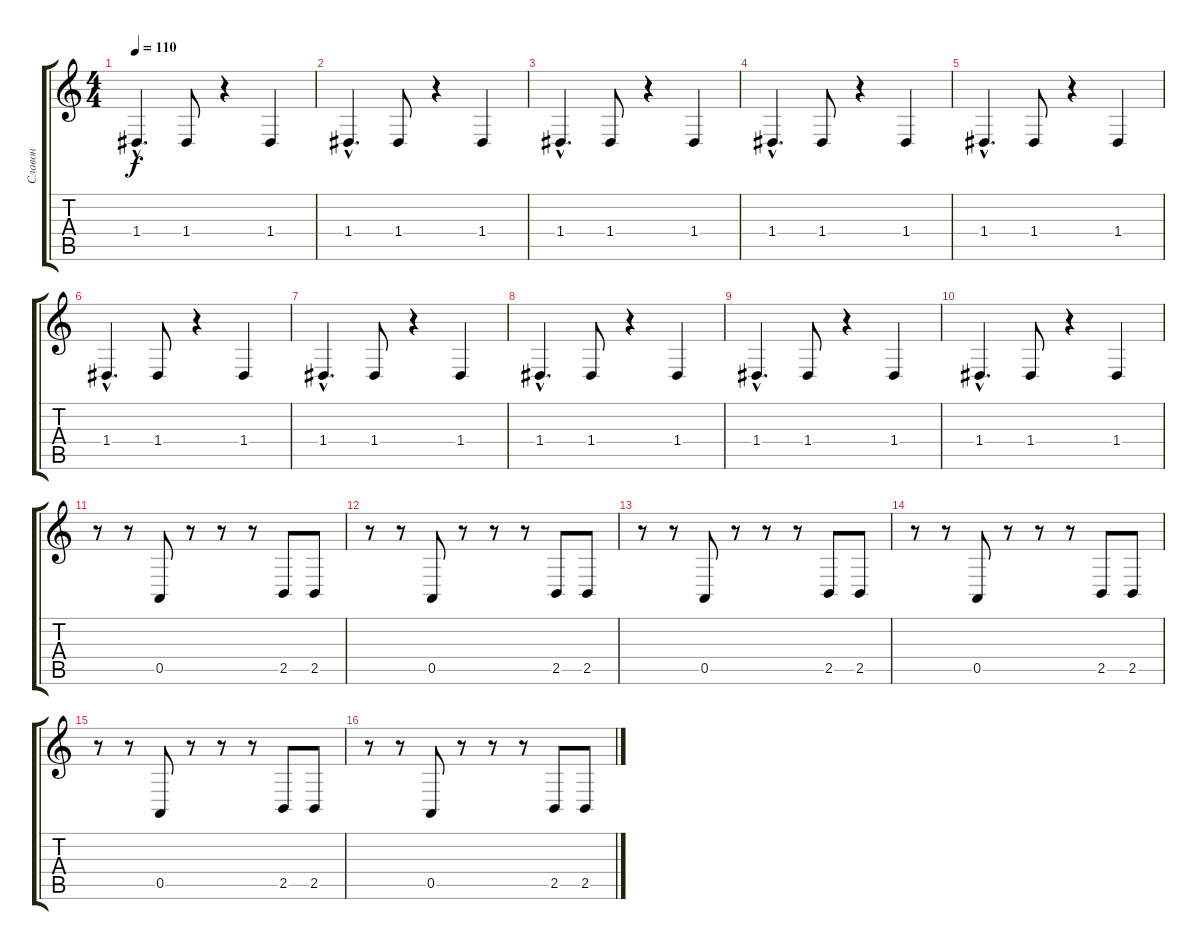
\track ("Славон" "Славон") {instrument acousticgrandpiano}
\staff {score tabs}
\tuning (E4 B3 G3 D3 A2 E2) {hide}
\ts (4 4)
\tempo 110
\clef g2
\ks c
1.4{hac}.4{d dy f} 1.4.8 r.4 1.4.4 |
1.4{hac}.4{d} 1.4.8 r.4 1.4.4 |
1.4{hac}.4{d} 1.4.8 r.4 1.4.4 |
1.4{hac}.4{d} 1.4.8 r.4 1.4.4 |
1.4{hac}.4{d} 1.4.8 r.4 1.4.4 |
1.4{hac}.4{d} 1.4.8 r.4 1.4.4 |
1.4{hac}.4{d} 1.4.8 r.4 1.4.4 |
1.4{hac}.4{d} 1.4.8 r.4 1.4.4 |
1.4{hac}.4{d} 1.4.8 r.4 1.4.4 |
1.4{hac}.4{d} 1.4.8 r.4 1.4.4 |
r.8 r.8 0.5.8 r.8 r.8 r.8 2.5.8 2.5.8 |
r.8 r.8 0.5.8 r.8 r.8 r.8 2.5.8 2.5.8 |
r.8 r.8 0.5.8 r.8 r.8 r.8 2.5.8 2.5.8 |
r.8 r.8 0.5.8 r.8 r.8 r.8 2.5.8 2.5.8 |
r.8 r.8 0.5.8 r.8 r.8 r.8 2.5.8 2.5.8 |
r.8 r.8 0.5.8 r.8 r.8 r.8 2.5.8 2.5.8
